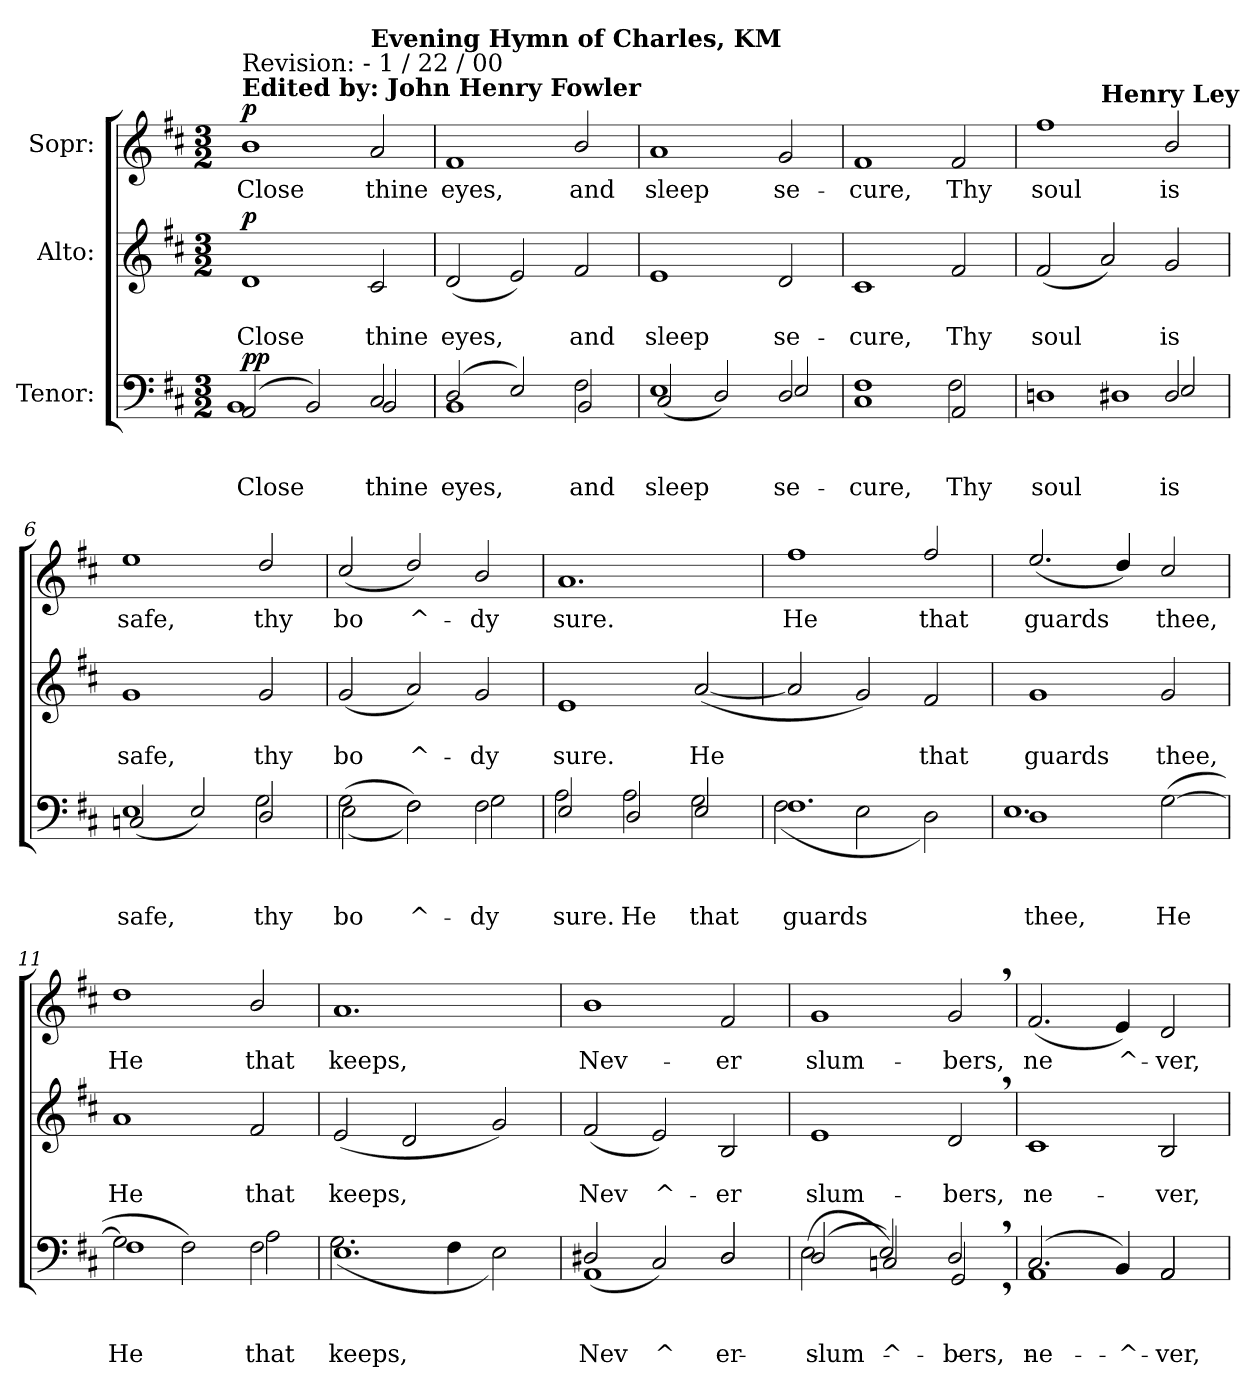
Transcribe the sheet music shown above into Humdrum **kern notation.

**kern	**text	**text	**text	**dynam	**kern	**text	**text	**dynam	**kern	**text	**dynam
*part3	*part3	*part3	*part3	*part3	*part2	*part2	*part2	*part2	*part1	*part1	*part1
*staff3	*staff3	*staff3	*staff3	*staff3	*staff2	*staff2	*staff2	*staff2	*staff1	*staff1	*staff1
*I"Tenor:	*	*	*	*	*I"Alto:	*	*	*	*I"Sopr:	*	*
*clefF4	*	*	*	*	*clefG2	*	*	*	*clefG2	*	*
*k[f#c#]	*	*	*	*	*k[f#c#]	*	*	*	*k[f#c#]	*	*
*D:	*	*	*	*	*D:	*	*	*	*D:	*	*
*M3/2	*	*	*	*	*M3/2	*	*	*	*M3/2	*	*
*MM192	*	*	*	*	*MM192	*	*	*	*MM192	*	*
=1	=1	=1	=1	=1	=1	=1	=1	=1	=1	=1	=1
!	!	!	!	!	!	!	!	!	!LO:TX:a:B:t=Edited by&colon; John Henry Fowler	!	!
!	!	!	!	!	!	!	!	!	!LO:TX:a:t=Revision&colon;  -  1 / 22 / 00	!	!
!	!	!	!LO:LY:b	!	!	!	!	!	!	!	!
*^	*	*	*	*	*	*	*	*	*	*	*
!	!	!	!	!LO:LY:b	!LO:DY:a	!	!	!LO:LY:b	!	!	!LO:LY:b	!
!	!	!	!	!	!LO:DY:n=1:a	!	!	!	!LO:DY:a	!	!	!LO:DY:a
(<2AA/	1BB	.	.	Close	p p	1d	.	Close	p	1b	Close	p
2BB/)	.	.	.	.	.	.	.	.	.	.	.	.
!	!	!	!	!	!	!	!	!	!	!LO:TX:a:B:t=Evening Hymn of Charles, KM	!	!
!	!	!	!	!LO:LY:b	!	!	!	!	!	!	!	!
!	!	!	!	!LO:LY:b	!	!	!	!LO:LY:b	!	!	!LO:LY:b	!
2C#/	2BB/	.	.	thine	.	2c#/	.	thine	.	2a/	thine	.
=2	=2	=2	=2	=2	=2	=2	=2	=2	=2	=2	=2	=2
!	!	!	!	!LO:LY:b	!	!	!	!	!	!	!	!
!	!	!	!	!LO:LY:b	!	!	!	!LO:LY:b	!	!	!LO:LY:b	!
(<2D/	1BB	.	.	eyes,	.	(<2d/	.	eyes,	.	1f#	eyes,	.
2E/)	.	.	.	.	.	2e/)	.	.	.	.	.	.
!	!	!	!	!LO:LY:b	!	!	!	!	!	!	!	!
!	!	!	!	!LO:LY:b	!	!	!	!LO:LY:b	!	!	!LO:LY:b	!
2F#\	2BB/	.	.	and	.	2f#/	.	and	.	2b/	and	.
=3	=3	=3	=3	=3	=3	=3	=3	=3	=3	=3	=3	=3
!	!	!	!	!LO:LY:b	!	!	!	!	!	!	!	!
!	!	!	!	!LO:LY:b	!	!	!	!LO:LY:b	!	!	!LO:LY:b	!
1E	(<2C#/	.	.	-sleep	.	1e	.	sleep	.	1a	sleep	.
.	2D/)	.	.	.	.	.	.	.	.	.	.	.
!	!	!	!	!LO:LY:b	!	!	!	!	!	!	!	!
!	!	!	!	!LO:LY:b	!	!	!	!LO:LY:b	!	!	!LO:LY:b	!
2D/	2E/	.	.	se-	.	2d/	.	se-	.	2g/	se-	.
=4	=4	=4	=4	=4	=4	=4	=4	=4	=4	=4	=4	=4
!	!	!	!	!LO:LY:b	!	!	!	!	!	!	!	!
!	!	!	!	!LO:LY:b	!	!	!	!LO:LY:b	!	!	!LO:LY:b	!
1C#	1F#	.	.	cure,	.	1c#	.	-cure,	.	1f#	-cure,	.
!	!	!	!	!LO:LY:b	!	!	!	!	!	!	!	!
!	!	!	!	!LO:LY:b	!	!	!	!LO:LY:b	!	!	!LO:LY:b	!
2AA/	2F#\	.	.	Thy	.	2f#/	.	Thy	.	2f#/	Thy	.
=5	=5	=5	=5	=5	=5	=5	=5	=5	=5	=5	=5	=5
!	!	!	!	!LO:LY:b	!	!	!	!	!	!	!	!
!	!	!	!	!LO:LY:b	!	!	!	!LO:LY:b	!	!	!LO:LY:b	!
*	*	*	*	*	*	*	*	*	*	*^	*	*
1Dn	1D#X	.	.	soul	.	(<2f#/	.	soul	.	1ff#	2ryy	soul	.
!	!	!	!	!	!	!	!	!	!	!	!LO:TX:a:B:t=Henry Ley	!	!
.	.	.	.	.	.	2a/)	.	.	.	.	1ryy	.	.
!	!	!	!	!LO:LY:b	!	!	!	!	!	!	!	!	!
!	!	!	!	!LO:LY:b	!	!	!	!LO:LY:b	!	!	!	!LO:LY:b	!
2D#/	2E/	.	.	is	.	2g/	.	is	.	2b/	.	is	.
!!LO:LB:g=z
=6	=6	=6	=6	=6	=6	=6	=6	=6	=6	=6	=6	=6	=6
!	!	!	!	!LO:LY:b	!	!	!	!	!	!	!	!	!
!	!	!	!	!LO:LY:b	!	!	!	!LO:LY:b	!	!	!	!LO:LY:b	!
*	*	*	*	*	*	*	*	*	*	*v	*v	*	*
1E	(<2Cn/	.	.	safe,	.	1g	.	safe,	.	1ee	safe,	.
.	2E/)	.	.	.	.	.	.	.	.	.	.	.
!	!	!	!	!LO:LY:b	!	!	!	!	!	!	!	!
!	!	!	!	!LO:LY:b	!	!	!	!LO:LY:b	!	!	!LO:LY:b	!
2D/	2G\	.	.	thy	.	2g/	.	thy	.	2dd/	thy	.
!!LO:LB:g=z
=7	=7	=7	=7	=7	=7	=7	=7	=7	=7	=7	=7	=7
!	!	!	!	!LO:LY:b	!	!	!	!	!	!	!	!
!	!	!	!	!LO:LY:b	!	!	!	!LO:LY:b	!	!	!LO:LY:b	!
(>2G\	(>2E\	.	.	bo	.	(<2g/	.	bo	.	(<2cc#/	bo	.
!	!	!	!	!LO:LY:b	!	!	!	!	!	!	!	!
!	!	!	!	!LO:LY:b	!	!	!	!LO:LY:b	!	!	!LO:LY:b	!
2F#\)	2F#\)	.	.	^-	.	2a/)	.	^-	.	2dd/)	^-	.
!	!	!	!	!LO:LY:b	!	!	!	!	!	!	!	!
!	!	!	!	!LO:LY:b	!	!	!	!LO:LY:b	!	!	!LO:LY:b	!
2F#\	2G\	.	.	-dy	.	2g/	.	-dy	.	2b/	-dy	.
=8	=8	=8	=8	=8	=8	=8	=8	=8	=8	=8	=8	=8
!	!	!	!	!LO:LY:b	!	!	!	!	!	!	!	!
!	!	!	!	!LO:LY:b	!	!	!	!LO:LY:b	!	!	!LO:LY:b	!
2E/	2A\	.	.	sure.	.	1e	.	sure.	.	1.a	sure.	.
!	!	!	!	!LO:LY:b	!	!	!	!	!	!	!	!
!	!	!	!	!LO:LY:b	!	!	!	!	!	!	!	!
2D/	2A\	.	.	He	.	.	.	.	.	.	.	.
!	!	!	!	!LO:LY:b	!	!	!	!	!	!	!	!
!	!	!	!	!LO:LY:b	!	!	!	!LO:LY:b	!	!	!	!
2E/	2G\	.	.	that	.	(<[<2a/	.	He	.	.	.	.
=9	=9	=9	=9	=9	=9	=9	=9	=9	=9	=9	=9	=9
!	!	!	!	!LO:LY:b	!	!	!	!	!	!	!	!
!	!	!	!	!LO:LY:b	!	!	!	!	!	!	!LO:LY:b	!
1.F#	(>2F#\	.	.	guards	.	2a/]	.	.	.	1ff#	He	.
.	2E\	.	.	.	.	2g/)	.	.	.	.	.	.
!	!	!	!	!	!	!	!	!LO:LY:b	!	!	!LO:LY:b	!
.	2D\)	.	.	.	.	2f#/	.	that	.	2ff#/	that	.
=10	=10	=10	=10	=10	=10	=10	=10	=10	=10	=10	=10	=10
!	!	!	!	!LO:LY:b	!	!	!	!	!	!	!	!
!	!	!	!	!LO:LY:b	!	!	!	!LO:LY:b	!	!	!LO:LY:b	!
1D	1.E	.	.	thee,	.	1g	.	guards	.	(<2.ee/	guards	.
.	.	.	.	.	.	.	.	.	.	4dd/)	.	.
!	!	!	!	!LO:LY:b	!	!	!	!LO:LY:b	!	!	!LO:LY:b	!
(>[>2G\	.	.	.	He	.	2g/	.	thee,	.	2cc#/	thee,	.
=11	=11	=11	=11	=11	=11	=11	=11	=11	=11	=11	=11	=11
!	!	!	!	!LO:LY:b	!	!	!	!LO:LY:b	!	!	!LO:LY:b	!
2G\]	1F#	.	.	He	.	1a	.	He	.	1dd	He	.
2F#\)	.	.	.	.	.	.	.	.	.	.	.	.
!	!	!	!	!LO:LY:b	!	!	!	!	!	!	!	!
!	!	!	!	!LO:LY:b	!	!	!	!LO:LY:b	!	!	!LO:LY:b	!
2F#\	2A\	.	.	that	.	2f#/	.	that	.	2b/	that	.
!!LO:LB:g=z
=12	=12	=12	=12	=12	=12	=12	=12	=12	=12	=12	=12	=12
!	!	!	!	!LO:LY:b	!	!	!	!	!	!	!	!
!	!	!	!	!LO:LY:b	!	!	!	!LO:LY:b	!	!	!LO:LY:b	!
1.E	(>2.G\	.	.	keeps,	.	(<2e/	.	keeps,	.	1.a	keeps,	.
.	.	.	.	.	.	2d/	.	.	.	.	.	.
.	4F#\	.	.	.	.	.	.	.	.	.	.	.
.	2E\)	.	.	.	.	2g/)	.	.	.	.	.	.
=13	=13	=13	=13	=13	=13	=13	=13	=13	=13	=13	=13	=13
!	!	!	!	!LO:LY:b	!	!	!	!	!	!	!	!
!	!	!	!	!LO:LY:b	!	!	!	!LO:LY:b	!	!	!LO:LY:b	!
1AA	(<2D#X/	.	.	Nev	.	(<2f#/	.	Nev	.	1b	Nev-	.
!	!	!	!	!LO:LY:b	!	!	!	!LO:LY:b	!	!	!	!
.	2C#/)	.	.	^-	.	2e/)	.	^-	.	.	.	.
!	!	!	!	!LO:LY:b	!	!	!	!	!	!	!	!
!	!	!	!	!LO:LY:b	!	!	!	!LO:LY:b	!	!	!LO:LY:b	!
2D#/	2D#/	.	.	-er	.	2B/	.	-er	.	2f#/	-er	.
=14	=14	=14	=14	=14	=14	=14	=14	=14	=14	=14	=14	=14
!	!	!	!	!LO:LY:b	!	!	!	!	!	!	!	!
!	!	!	!	!LO:LY:b	!	!	!	!LO:LY:b	!	!	!LO:LY:b	!
(<2D/	(>2E\	.	.	slum	.	1e	.	slum-	.	1g	slum-	.
!	!	!	!	!LO:LY:b	!	!	!	!	!	!	!	!
!	!	!	!	!LO:LY:b	!	!	!	!	!	!	!	!
2E/)	2Cn/)	.	.	^-	.	.	.	.	.	.	.	.
!	!	!	!	!LO:LY:b	!	!	!	!	!	!	!	!
!	!	!	!	!LO:LY:b	!	!	!	!LO:LY:b	!	!	!LO:LY:b	!
2D,</	2GG,</	.	.	-bers,	.	2d,</	.	-bers,	.	2g,</	-bers,	.
=15	=15	=15	=15	=15	=15	=15	=15	=15	=15	=15	=15	=15
!	!	!	!	!LO:LY:b	!	!	!	!	!	!	!	!
!	!	!	!	!LO:LY:b	!	!	!	!LO:LY:b	!	!	!LO:LY:b	!
(<2.C#/	1AA	.	.	ne-	.	1c#	.	ne-	.	(<2.f#/	ne	.
!	!	!	!	!LO:LY:b	!	!	!	!	!	!	!LO:LY:b	!
4BB/)	.	.	.	^-	.	.	.	.	.	4e/)	^-	.
!	!	!	!	!LO:LY:b	!	!	!	!	!	!	!	!
!	!	!	!	!LO:LY:b	!	!	!	!LO:LY:b	!	!	!LO:LY:b	!
2AA/	2AA/	.	.	-ver,	.	2B/	.	-ver,	.	2d/	-ver,	.
*v	*v	*	*	*	*	*	*	*	*	*	*	*
=	=	=	=	=	=	=	=	=	=	=	=
*-	*-	*-	*-	*-	*-	*-	*-	*-	*-	*-	*-
